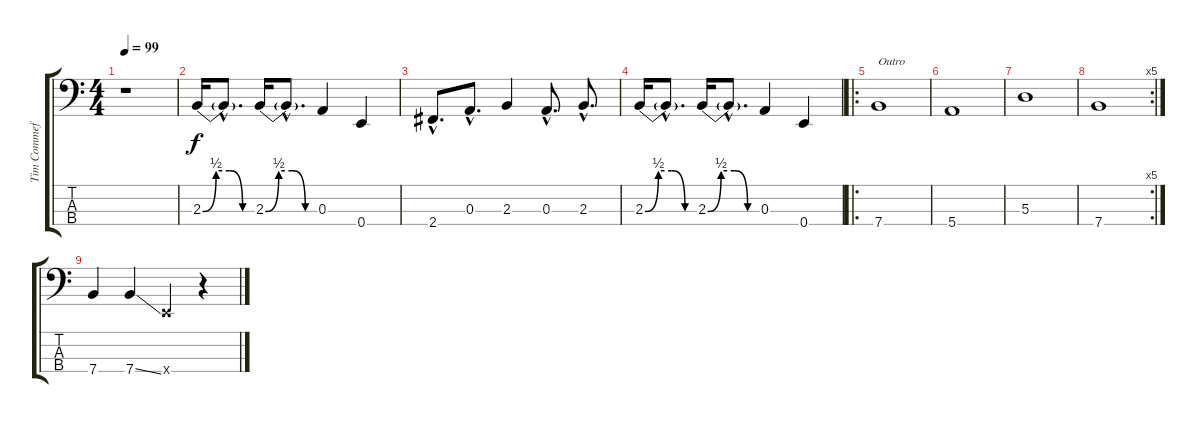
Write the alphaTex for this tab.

\track ("Tim Commeford" "Tim Commef") {instrument electricbassfinger}
\staff {score tabs}
\tuning (G2 D2 A1 E1) {hide}
\ts (4 4)
\tempo 99
\clef f4
\ks c
r.1{dy f} |
2.3{be (custom 0 0 15 2 30 2 45 0 60 0)}.16 2.3{hac t}.8{d} 2.3{be (custom 0 0 15 2 30 2 45 0 60 0)}.16 2.3{hac t}.8{d} 0.3.4 0.4.4 |
2.4{hac}.8{d} 0.3{hac}.8{d} 2.3.4 0.3{hac}.8{d} 2.3{hac}.8{d} |
2.3{be (custom 0 0 15 2 30 2 45 0 60 0)}.16 2.3{hac t}.8{d} 2.3{be (custom 0 0 15 2 30 2 45 0 60 0)}.16 2.3{hac t}.8{d} 0.3.4 0.4.4 |
\ro
7.4.1{txt "Outro"} |
5.4.1 |
5.3.1 |
\rc 5
7.4.1 |
7.4.4 7.4{ss}.4 0.4{x}.4 r.4
